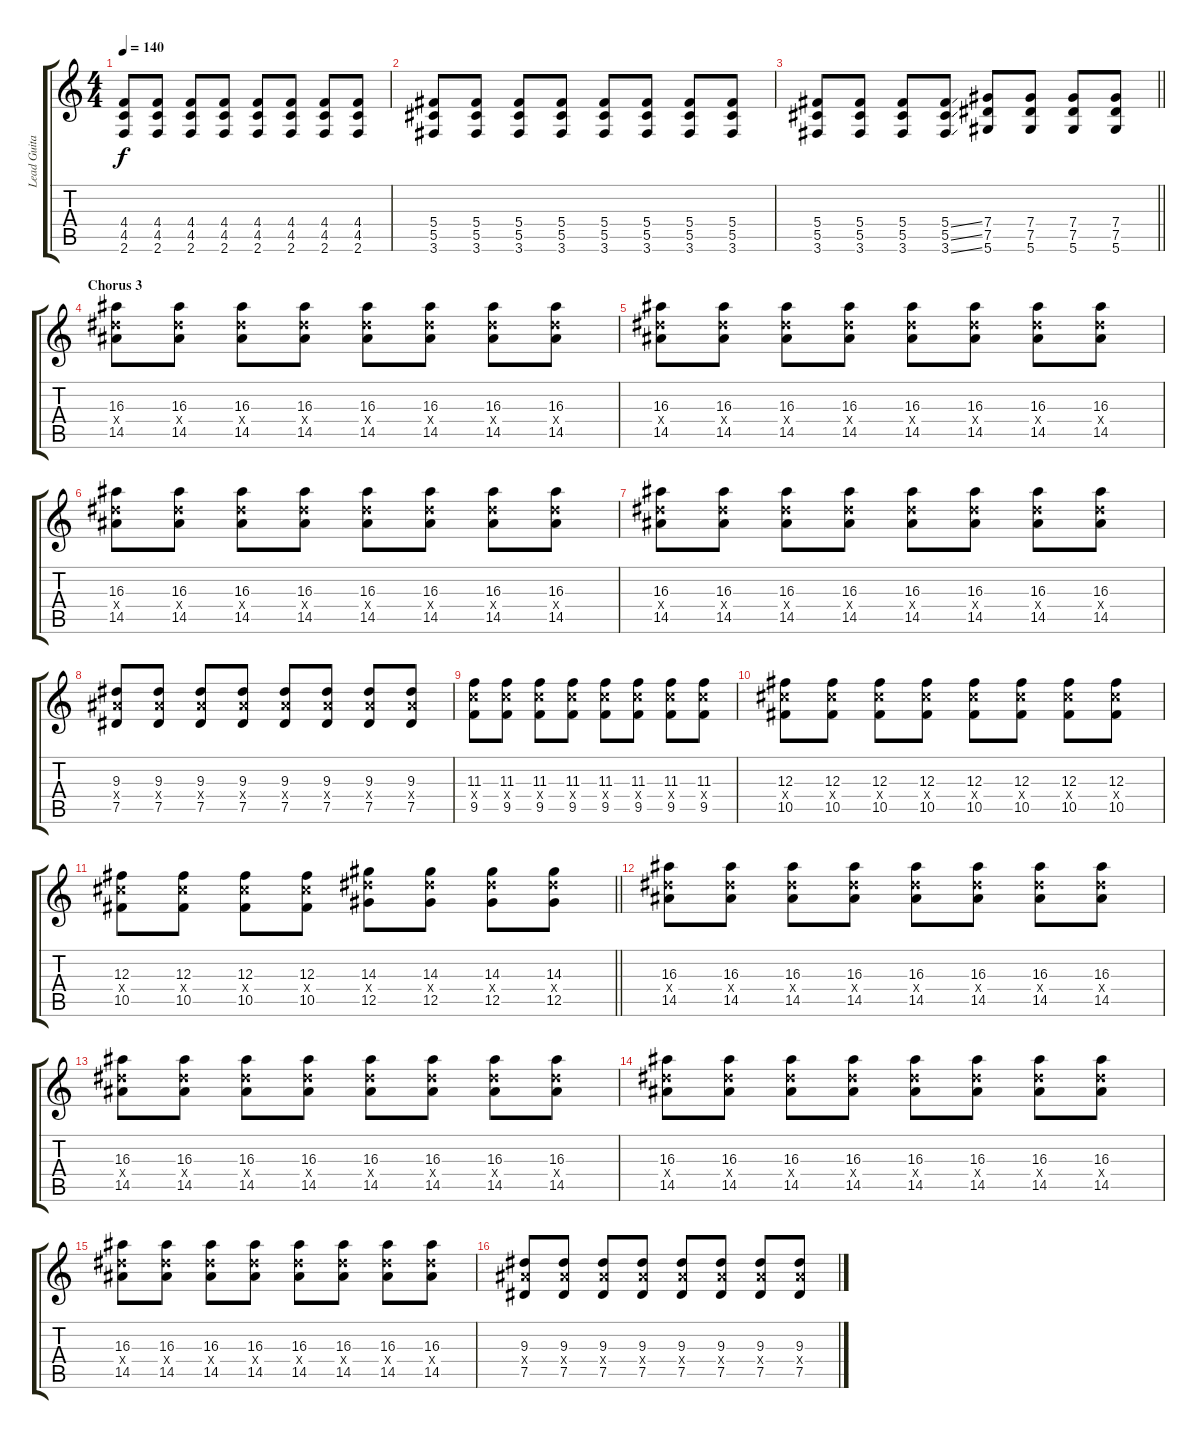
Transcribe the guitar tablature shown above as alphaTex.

\track ("Lead Guitar" "Lead Guita") {instrument overdrivenguitar}
\staff {score tabs}
\tuning (Eb4 Bb3 Gb3 Db3 Ab2 Eb2) {hide}
\ts (4 4)
\tempo 140
\clef g2
\ks c
(4.4 4.5 2.6).8{dy f} (4.4 4.5 2.6).8 (4.4 4.5 2.6).8 (4.4 4.5 2.6).8 (4.4 4.5 2.6).8 (4.4 4.5 2.6).8 (4.4 4.5 2.6).8 (4.4 4.5 2.6).8 |
(5.4 5.5 3.6).8 (5.4 5.5 3.6).8 (5.4 5.5 3.6).8 (5.4 5.5 3.6).8 (5.4 5.5 3.6).8 (5.4 5.5 3.6).8 (5.4 5.5 3.6).8 (5.4 5.5 3.6).8 |
\barLineRight lightlight
(5.4 5.5 3.6).8 (5.4 5.5 3.6).8 (5.4 5.5 3.6).8 (5.4{ss} 5.5{ss} 3.6{ss}).8 (7.4 7.5 5.6).8 (7.4 7.5 5.6).8 (7.4 7.5 5.6).8 (7.4 7.5 5.6).8 |
\section ("" "Chorus 3")
(16.3 14.4{x} 14.5).8 (16.3 14.4{x} 14.5).8 (16.3 14.4{x} 14.5).8 (16.3 14.4{x} 14.5).8 (16.3 14.4{x} 14.5).8 (16.3 14.4{x} 14.5).8 (16.3 14.4{x} 14.5).8 (16.3 14.4{x} 14.5).8 |
(16.3 14.4{x} 14.5).8 (16.3 14.4{x} 14.5).8 (16.3 14.4{x} 14.5).8 (16.3 14.4{x} 14.5).8 (16.3 14.4{x} 14.5).8 (16.3 14.4{x} 14.5).8 (16.3 14.4{x} 14.5).8 (16.3 14.4{x} 14.5).8 |
(16.3 14.4{x} 14.5).8 (16.3 14.4{x} 14.5).8 (16.3 14.4{x} 14.5).8 (16.3 14.4{x} 14.5).8 (16.3 14.4{x} 14.5).8 (16.3 14.4{x} 14.5).8 (16.3 14.4{x} 14.5).8 (16.3 14.4{x} 14.5).8 |
(16.3 14.4{x} 14.5).8 (16.3 14.4{x} 14.5).8 (16.3 14.4{x} 14.5).8 (16.3 14.4{x} 14.5).8 (16.3 14.4{x} 14.5).8 (16.3 14.4{x} 14.5).8 (16.3 14.4{x} 14.5).8 (16.3 14.4{x} 14.5).8 |
(9.3 9.4{x} 7.5).8 (9.3 9.4{x} 7.5).8 (9.3 9.4{x} 7.5).8 (9.3 9.4{x} 7.5).8 (9.3 9.4{x} 7.5).8 (9.3 9.4{x} 7.5).8 (9.3 9.4{x} 7.5).8 (9.3 9.4{x} 7.5).8 |
(11.3 11.4{x} 9.5).8 (11.3 11.4{x} 9.5).8 (11.3 11.4{x} 9.5).8 (11.3 11.4{x} 9.5).8 (11.3 11.4{x} 9.5).8 (11.3 11.4{x} 9.5).8 (11.3 11.4{x} 9.5).8 (11.3 11.4{x} 9.5).8 |
(12.3 12.4{x} 10.5).8 (12.3 12.4{x} 10.5).8 (12.3 12.4{x} 10.5).8 (12.3 12.4{x} 10.5).8 (12.3 12.4{x} 10.5).8 (12.3 12.4{x} 10.5).8 (12.3 12.4{x} 10.5).8 (12.3 12.4{x} 10.5).8 |
\barLineRight lightlight
(12.3 12.4{x} 10.5).8 (12.3 12.4{x} 10.5).8 (12.3 12.4{x} 10.5).8 (12.3 12.4{x} 10.5).8 (14.3 14.4{x} 12.5).8 (14.3 14.4{x} 12.5).8 (14.3 14.4{x} 12.5).8 (14.3 14.4{x} 12.5).8 |
(16.3 14.4{x} 14.5).8 (16.3 14.4{x} 14.5).8 (16.3 14.4{x} 14.5).8 (16.3 14.4{x} 14.5).8 (16.3 14.4{x} 14.5).8 (16.3 14.4{x} 14.5).8 (16.3 14.4{x} 14.5).8 (16.3 14.4{x} 14.5).8 |
(16.3 14.4{x} 14.5).8 (16.3 14.4{x} 14.5).8 (16.3 14.4{x} 14.5).8 (16.3 14.4{x} 14.5).8 (16.3 14.4{x} 14.5).8 (16.3 14.4{x} 14.5).8 (16.3 14.4{x} 14.5).8 (16.3 14.4{x} 14.5).8 |
(16.3 14.4{x} 14.5).8 (16.3 14.4{x} 14.5).8 (16.3 14.4{x} 14.5).8 (16.3 14.4{x} 14.5).8 (16.3 14.4{x} 14.5).8 (16.3 14.4{x} 14.5).8 (16.3 14.4{x} 14.5).8 (16.3 14.4{x} 14.5).8 |
(16.3 14.4{x} 14.5).8 (16.3 14.4{x} 14.5).8 (16.3 14.4{x} 14.5).8 (16.3 14.4{x} 14.5).8 (16.3 14.4{x} 14.5).8 (16.3 14.4{x} 14.5).8 (16.3 14.4{x} 14.5).8 (16.3 14.4{x} 14.5).8 |
(9.3 9.4{x} 7.5).8 (9.3 9.4{x} 7.5).8 (9.3 9.4{x} 7.5).8 (9.3 9.4{x} 7.5).8 (9.3 9.4{x} 7.5).8 (9.3 9.4{x} 7.5).8 (9.3 9.4{x} 7.5).8 (9.3 9.4{x} 7.5).8
